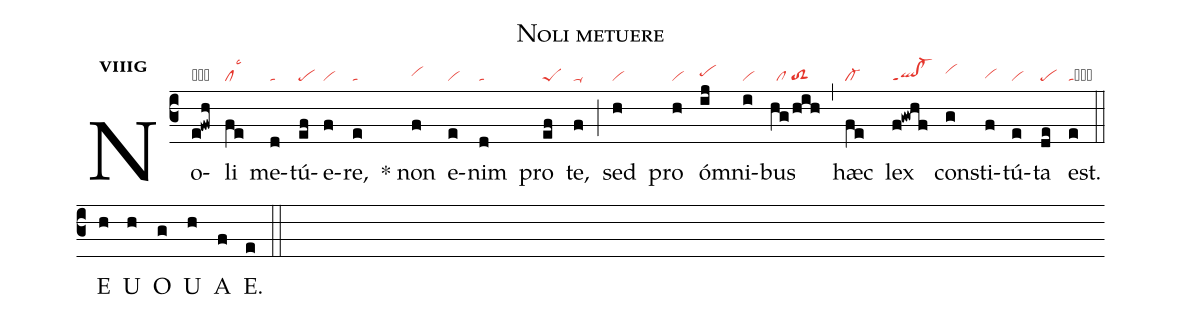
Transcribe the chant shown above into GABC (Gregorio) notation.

name:Noli metuere;
office-part:an;
mode:8g;
nabc-lines:1;
%%
initial-style: 1;
name: Noli metuere;
mode:8;
office-part: Antiphona;
annotation: Ant.;
annotation:viii g;
nabc-lines:1;
%%
(c3) No(e!fwh|obqlppt1)li(fe|cllsc3) me(d|ta)tú(ef|pe)e(f|vi)re,(e|ta) <sp>*</sp> non(f|vihh) e(e|vi)nim(d|ta) pro(ef|peS) te,(f|ta-) (;) sed(h|vi) pro(h|vi) óm(ij|pehh)ni(i|vi)bus(hg/hih|//cl/toS2) (,) hæc(fe|cl-) lex(f!gwhf|ql!cl-ppt1) con(g|vihi)sti(f|vihg)tú(e|vi)ta(de|pe) est.(e|tacb) (::)

<eu> E(h) U(h) O(g) U(h) A(f) E.(e) </eu> (::)
